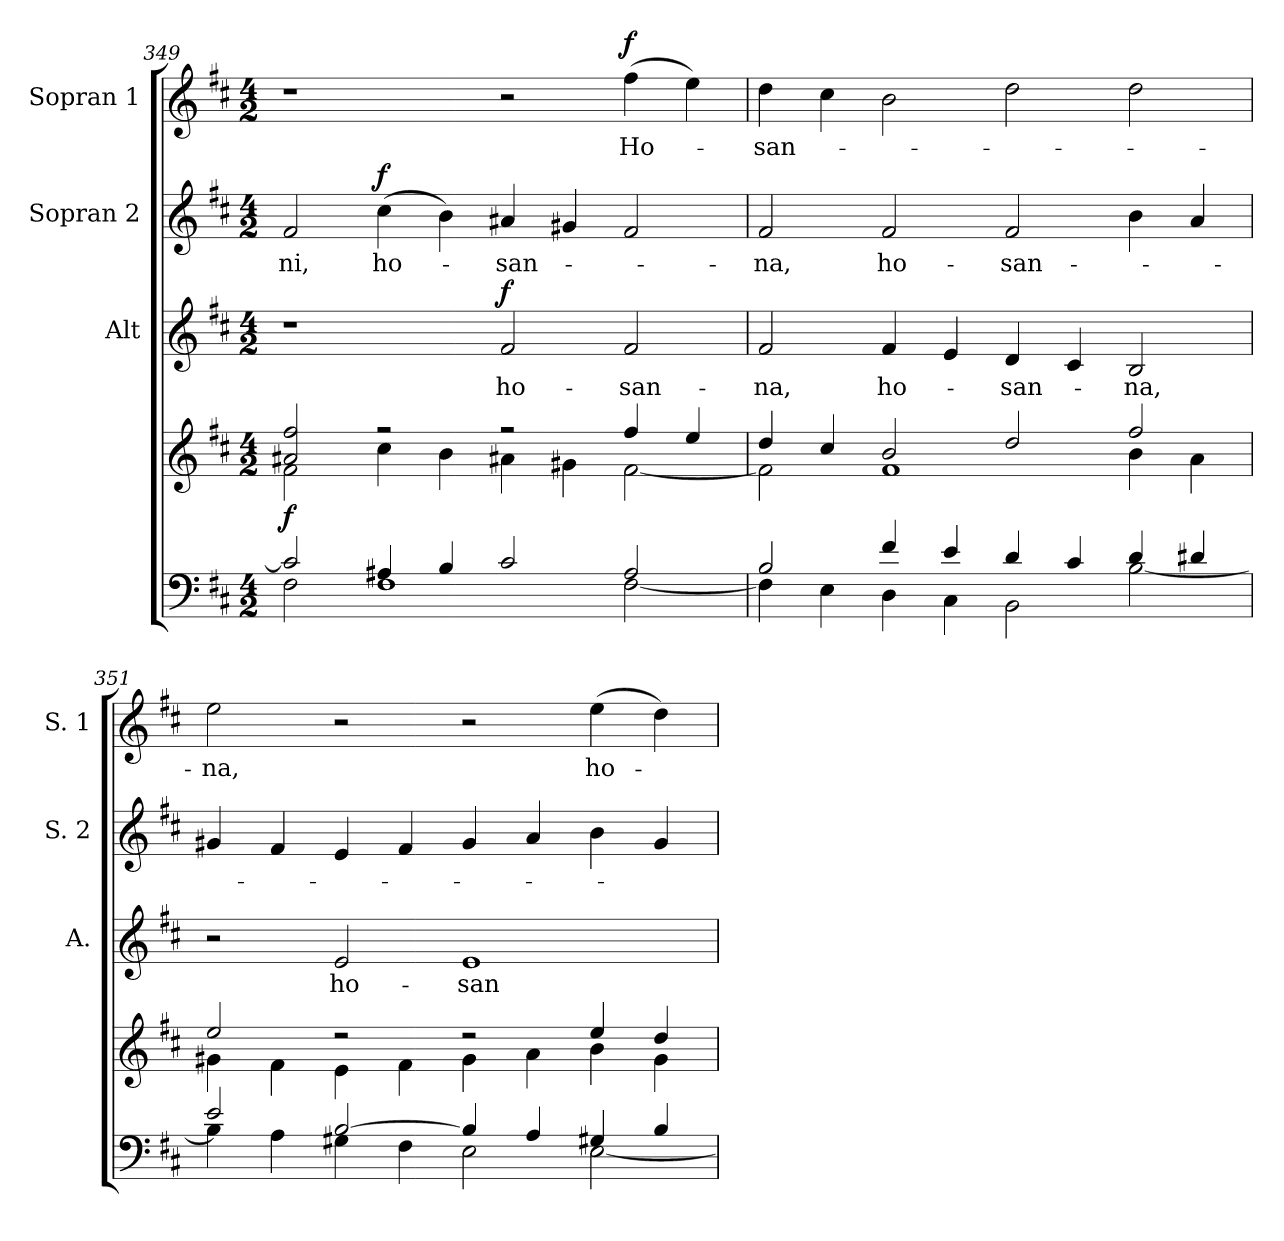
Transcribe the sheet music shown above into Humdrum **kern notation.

**kern	**kern	**dynam	**kern	**text	**dynam	**kern	**text	**dynam	**kern	**text	**dynam
*part4	*part4	*part4	*part3	*part3	*part3	*part2	*part2	*part2	*part1	*part1	*part1
*staff5	*staff4	*staff4/5	*staff3	*staff3	*staff3	*staff2	*staff2	*staff2	*staff1	*staff1	*staff1
*	*	*	*I"Alt	*	*	*I"Sopran 2	*	*	*I"Sopran 1	*	*
*	*	*	*I'A.	*	*	*I'S. 2	*	*	*I'S. 1	*	*
*clefF4	*clefG2	*	*clefG2	*	*	*clefG2	*	*	*clefG2	*	*
*k[f#c#]	*k[f#c#]	*	*k[f#c#]	*	*	*k[f#c#]	*	*	*k[f#c#]	*	*
*D:	*D:	*	*D:	*	*	*D:	*	*	*D:	*	*
*M4/2	*M4/2	*	*M4/2	*	*	*M4/2	*	*	*M4/2	*	*
=349	=349	=349	=349	=349	=349	=349	=349	=349	=349	=349	=349
*^	*^	*	*	*	*	*	*	*	*	*	*
!	!	!	!	!LO:DY:b	!	!	!	!	!LO:LY:b	!	!	!	!
2c#/]	2F#\	2a#X/ 2ff#/	2f#\	f	1r	.	.	2f#/	-ni,	.	1r	.	.
!	!	!	!	!	!	!	!	!	!LO:LY:b	!LO:DY:a	!	!	!
4A#X/	1F#	2rff	4cc#\	.	.	.	.	(>4cc#\	ho-	f	.	.	.
4B/	.	.	4b\	.	.	.	.	4b\)	.	.	.	.	.
!	!	!	!	!	!	!LO:LY:b	!LO:DY:a	!	!LO:LY:b	!	!	!	!
2c#/	.	2rff	4a#X\	.	2f#/	ho-	f	4a#X/	-san-	.	2r	.	.
.	.	.	4g#X\	.	.	.	.	4g#X/	.	.	.	.	.
!	!	!	!	!	!	!LO:LY:b	!	!	!	!	!	!LO:LY:b	!LO:DY:a
2A#/	[<2F#\	4ff#/	[<2f#\	.	2f#/	-san-	.	2f#/	.	.	(>4ff#\	Ho-	f
.	.	4ee/	.	.	.	.	.	.	.	.	4ee\)	.	.
=350	=350	=350	=350	=350	=350	=350	=350	=350	=350	=350	=350	=350	=350
!	!	!	!	!	!	!LO:LY:b	!	!	!LO:LY:b	!	!	!LO:LY:b	!
2B/	4F#\]	4dd/	2f#\]	.	2f#/	-na,	.	2f#/	-na,	.	4dd\	-san-	.
.	4E\	4cc#/	.	.	.	.	.	.	.	.	4cc#\	.	.
!	!	!	!	!	!	!LO:LY:b	!	!	!LO:LY:b	!	!	!	!
4f#/	4D\	2b/	1f#	.	4f#/	ho-	.	2f#/	ho-	.	2b\	.	.
4e/	4C#\	.	.	.	4e/	.	.	.	.	.	.	.	.
!	!	!	!	!	!	!LO:LY:b	!	!	!LO:LY:b	!	!	!	!
4d/	2BB\	2dd/	.	.	4d/	-san-	.	2f#/	-san-	.	2dd\	.	.
4c#/	.	.	.	.	4c#/	.	.	.	.	.	.	.	.
!	!	!	!	!	!	!LO:LY:b	!	!	!	!	!	!	!
4d/	[<2B\	2ff#/	4b\	.	2B/	-na,	.	4b\	.	.	2dd\	.	.
4d#X/	.	.	4a\	.	.	.	.	4a/	.	.	.	.	.
=351	=351	=351	=351	=351	=351	=351	=351	=351	=351	=351	=351	=351	=351
!	!	!	!	!	!	!	!	!	!	!	!	!LO:LY:b	!
2e/	4B\]	2ee/	4g#X\	.	2r	.	.	4g#X/	.	.	2ee\	-na,	.
.	4A\	.	4f#\	.	.	.	.	4f#/	.	.	.	.	.
!	!	!	!	!	!	!LO:LY:b	!	!	!	!	!	!	!
[>2B/	4G#X\	2rdd	4e\	.	2e/	ho-	.	4e/	.	.	2r	.	.
.	4F#\	.	4f#\	.	.	.	.	4f#/	.	.	.	.	.
!	!	!	!	!	!	!LO:LY:b	!	!	!	!	!	!	!
4B/]	2E\	2rdd	4g#\	.	1e	-san-	.	4g#/	.	.	2r	.	.
4A/	.	.	4a\	.	.	.	.	4a/	.	.	.	.	.
!	!	!	!	!	!	!	!	!	!	!	!	!LO:LY:b	!
4G#X/	[<2E\	4ee/	4b\	.	.	.	.	4b\	.	.	(>4ee\	ho-	.
4B/	.	4dd/	4g#\	.	.	.	.	4g#/	.	.	4dd\)	.	.
*v	*v	*	*	*	*	*	*	*	*	*	*	*	*
*	*v	*v	*	*	*	*	*	*	*	*	*	*
=	=	=	=	=	=	=	=	=	=	=	=
*-	*-	*-	*-	*-	*-	*-	*-	*-	*-	*-	*-
